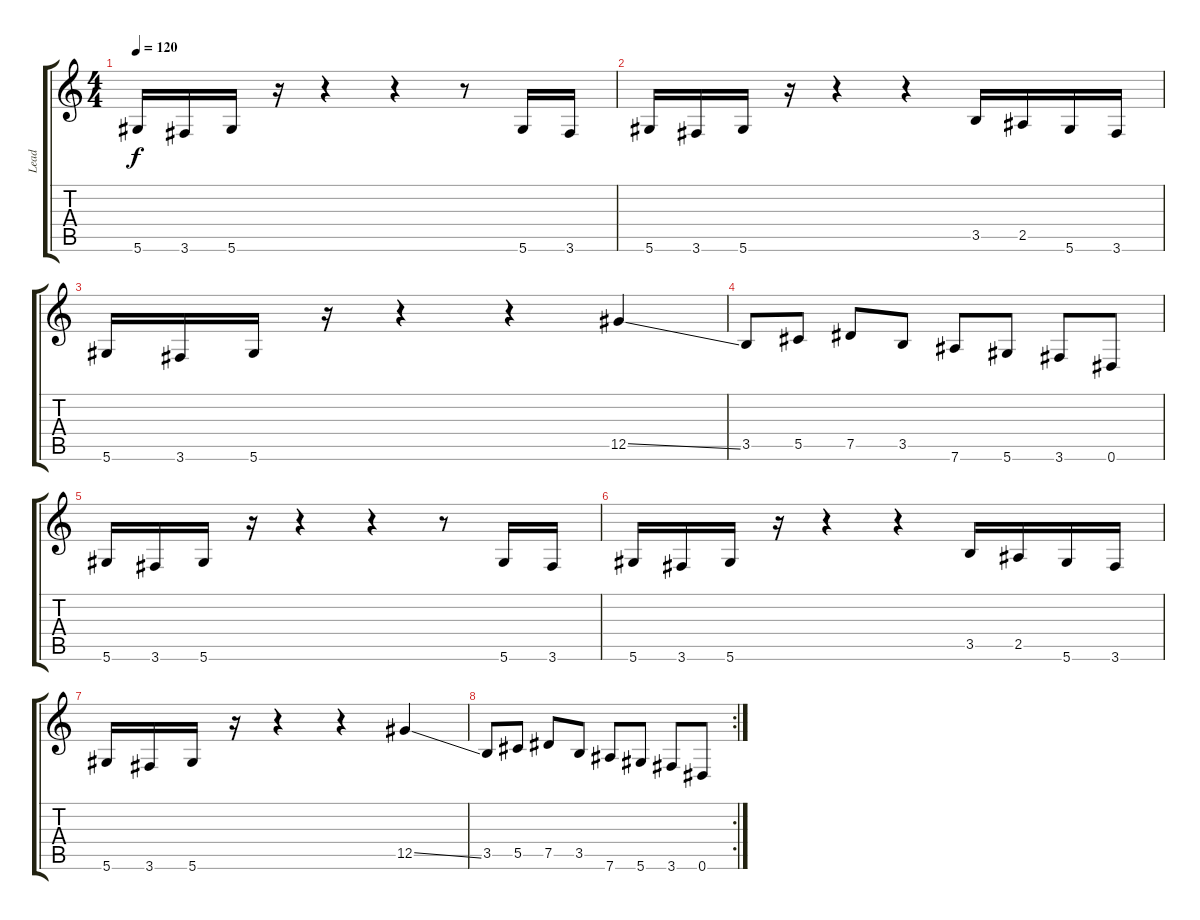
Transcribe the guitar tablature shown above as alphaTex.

\track ("Lead" "Lead") {instrument distortionguitar}
\staff {score tabs}
\tuning (Eb4 Bb3 Gb3 Db3 Ab2 Eb2) {hide}
\ts (4 4)
\tempo 120
\clef g2
\ks c
5.6.16{dy f} 3.6.16 5.6.16 r.16 r.4 r.4 r.8 5.6.16 3.6.16 |
5.6.16 3.6.16 5.6.16 r.16 r.4 r.4 3.5.16 2.5.16 5.6.16 3.6.16 |
5.6.16 3.6.16 5.6.16 r.16 r.4 r.4 12.5{ss}.4 |
3.5.8 5.5.8 7.5.8 3.5.8 7.6.8 5.6.8 3.6.8 0.6.8 |
5.6.16 3.6.16 5.6.16 r.16 r.4 r.4 r.8 5.6.16 3.6.16 |
5.6.16 3.6.16 5.6.16 r.16 r.4 r.4 3.5.16 2.5.16 5.6.16 3.6.16 |
5.6.16 3.6.16 5.6.16 r.16 r.4 r.4 12.5{ss}.4 |
\rc 2
3.5.8 5.5.8 7.5.8 3.5.8 7.6.8 5.6.8 3.6.8 0.6.8
